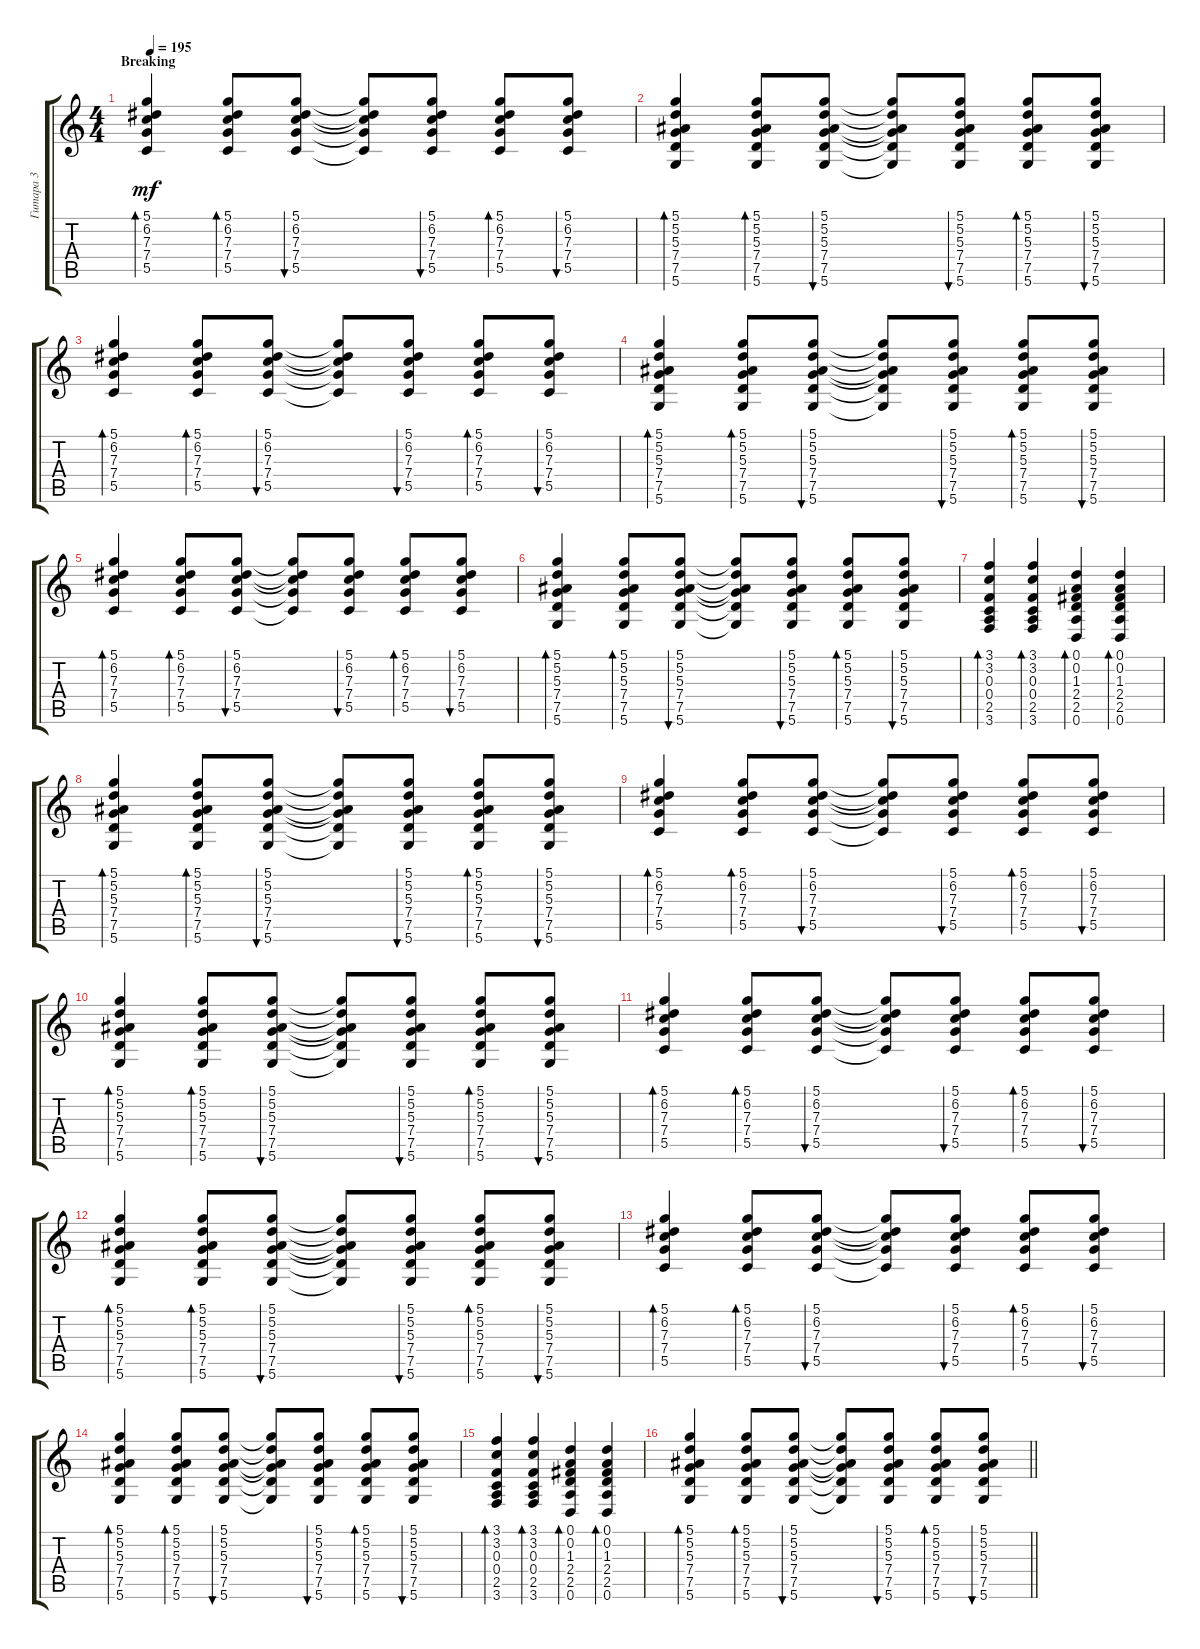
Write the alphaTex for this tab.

\track ("Гитара 3" "Гитара 3") {instrument acousticguitarsteel}
\staff {score tabs}
\tuning (D4 A3 F3 C3 G2 D2) {hide}
\ts (4 4)
\section ("" "Breaking")
\tempo 195
\clef g2
\ks c
(5.1 6.2 7.3 7.4 5.5).4{bd 60 dy mf} (5.1 6.2 7.3 7.4 5.5).8{bd 60} (5.1 6.2 7.3 7.4 5.5).8{bu 60} (5.1{t} 6.2{t} 7.3{t} 7.4{t} 5.5{t}).8 (5.1 6.2 7.3 7.4 5.5).8{bu 60} (5.1 6.2 7.3 7.4 5.5).8{bd 60} (5.1 6.2 7.3 7.4 5.5).8{bu 60} |
(5.1 5.2 5.3 7.4 7.5 5.6).4{bd 60} (5.1 5.2 5.3 7.4 7.5 5.6).8{bd 60} (5.1 5.2 5.3 7.4 7.5 5.6).8{bu 60} (5.1{t} 5.2{t} 5.3{t} 7.4{t} 7.5{t} 5.6{t}).8 (5.1 5.2 5.3 7.4 7.5 5.6).8{bu 60} (5.1 5.2 5.3 7.4 7.5 5.6).8{bd 60} (5.1 5.2 5.3 7.4 7.5 5.6).8{bu 60} |
(5.1 6.2 7.3 7.4 5.5).4{bd 60} (5.1 6.2 7.3 7.4 5.5).8{bd 60} (5.1 6.2 7.3 7.4 5.5).8{bu 60} (5.1{t} 6.2{t} 7.3{t} 7.4{t} 5.5{t}).8 (5.1 6.2 7.3 7.4 5.5).8{bu 60} (5.1 6.2 7.3 7.4 5.5).8{bd 60} (5.1 6.2 7.3 7.4 5.5).8{bu 60} |
(5.1 5.2 5.3 7.4 7.5 5.6).4{bd 60} (5.1 5.2 5.3 7.4 7.5 5.6).8{bd 60} (5.1 5.2 5.3 7.4 7.5 5.6).8{bu 60} (5.1{t} 5.2{t} 5.3{t} 7.4{t} 7.5{t} 5.6{t}).8 (5.1 5.2 5.3 7.4 7.5 5.6).8{bu 60} (5.1 5.2 5.3 7.4 7.5 5.6).8{bd 60} (5.1 5.2 5.3 7.4 7.5 5.6).8{bu 60} |
(5.1 6.2 7.3 7.4 5.5).4{bd 60} (5.1 6.2 7.3 7.4 5.5).8{bd 60} (5.1 6.2 7.3 7.4 5.5).8{bu 60} (5.1{t} 6.2{t} 7.3{t} 7.4{t} 5.5{t}).8 (5.1 6.2 7.3 7.4 5.5).8{bu 60} (5.1 6.2 7.3 7.4 5.5).8{bd 60} (5.1 6.2 7.3 7.4 5.5).8{bu 60} |
(5.1 5.2 5.3 7.4 7.5 5.6).4{bd 60} (5.1 5.2 5.3 7.4 7.5 5.6).8{bd 60} (5.1 5.2 5.3 7.4 7.5 5.6).8{bu 60} (5.1{t} 5.2{t} 5.3{t} 7.4{t} 7.5{t} 5.6{t}).8 (5.1 5.2 5.3 7.4 7.5 5.6).8{bu 60} (5.1 5.2 5.3 7.4 7.5 5.6).8{bd 60} (5.1 5.2 5.3 7.4 7.5 5.6).8{bu 60} |
(3.1 3.2 0.3 0.4 2.5 3.6).4{bd 60} (3.1 3.2 0.3 0.4 2.5 3.6).4{bd 60} (0.1 0.2 1.3 2.4 2.5 0.6).4{bd 60} (0.1 0.2 1.3 2.4 2.5 0.6).4{bd 60} |
(5.1 5.2 5.3 7.4 7.5 5.6).4{bd 60} (5.1 5.2 5.3 7.4 7.5 5.6).8{bd 60} (5.1 5.2 5.3 7.4 7.5 5.6).8{bu 60} (5.1{t} 5.2{t} 5.3{t} 7.4{t} 7.5{t} 5.6{t}).8 (5.1 5.2 5.3 7.4 7.5 5.6).8{bu 60} (5.1 5.2 5.3 7.4 7.5 5.6).8{bd 60} (5.1 5.2 5.3 7.4 7.5 5.6).8{bu 60} |
(5.1 6.2 7.3 7.4 5.5).4{bd 60} (5.1 6.2 7.3 7.4 5.5).8{bd 60} (5.1 6.2 7.3 7.4 5.5).8{bu 60} (5.1{t} 6.2{t} 7.3{t} 7.4{t} 5.5{t}).8 (5.1 6.2 7.3 7.4 5.5).8{bu 60} (5.1 6.2 7.3 7.4 5.5).8{bd 60} (5.1 6.2 7.3 7.4 5.5).8{bu 60} |
(5.1 5.2 5.3 7.4 7.5 5.6).4{bd 60} (5.1 5.2 5.3 7.4 7.5 5.6).8{bd 60} (5.1 5.2 5.3 7.4 7.5 5.6).8{bu 60} (5.1{t} 5.2{t} 5.3{t} 7.4{t} 7.5{t} 5.6{t}).8 (5.1 5.2 5.3 7.4 7.5 5.6).8{bu 60} (5.1 5.2 5.3 7.4 7.5 5.6).8{bd 60} (5.1 5.2 5.3 7.4 7.5 5.6).8{bu 60} |
(5.1 6.2 7.3 7.4 5.5).4{bd 60} (5.1 6.2 7.3 7.4 5.5).8{bd 60} (5.1 6.2 7.3 7.4 5.5).8{bu 60} (5.1{t} 6.2{t} 7.3{t} 7.4{t} 5.5{t}).8 (5.1 6.2 7.3 7.4 5.5).8{bu 60} (5.1 6.2 7.3 7.4 5.5).8{bd 60} (5.1 6.2 7.3 7.4 5.5).8{bu 60} |
(5.1 5.2 5.3 7.4 7.5 5.6).4{bd 60} (5.1 5.2 5.3 7.4 7.5 5.6).8{bd 60} (5.1 5.2 5.3 7.4 7.5 5.6).8{bu 60} (5.1{t} 5.2{t} 5.3{t} 7.4{t} 7.5{t} 5.6{t}).8 (5.1 5.2 5.3 7.4 7.5 5.6).8{bu 60} (5.1 5.2 5.3 7.4 7.5 5.6).8{bd 60} (5.1 5.2 5.3 7.4 7.5 5.6).8{bu 60} |
(5.1 6.2 7.3 7.4 5.5).4{bd 60} (5.1 6.2 7.3 7.4 5.5).8{bd 60} (5.1 6.2 7.3 7.4 5.5).8{bu 60} (5.1{t} 6.2{t} 7.3{t} 7.4{t} 5.5{t}).8 (5.1 6.2 7.3 7.4 5.5).8{bu 60} (5.1 6.2 7.3 7.4 5.5).8{bd 60} (5.1 6.2 7.3 7.4 5.5).8{bu 60} |
(5.1 5.2 5.3 7.4 7.5 5.6).4{bd 60} (5.1 5.2 5.3 7.4 7.5 5.6).8{bd 60} (5.1 5.2 5.3 7.4 7.5 5.6).8{bu 60} (5.1{t} 5.2{t} 5.3{t} 7.4{t} 7.5{t} 5.6{t}).8 (5.1 5.2 5.3 7.4 7.5 5.6).8{bu 60} (5.1 5.2 5.3 7.4 7.5 5.6).8{bd 60} (5.1 5.2 5.3 7.4 7.5 5.6).8{bu 60} |
(3.1 3.2 0.3 0.4 2.5 3.6).4{bd 60} (3.1 3.2 0.3 0.4 2.5 3.6).4{bd 60} (0.1 0.2 1.3 2.4 2.5 0.6).4{bd 60} (0.1 0.2 1.3 2.4 2.5 0.6).4{bd 60} |
\barLineRight lightlight
(5.1 5.2 5.3 7.4 7.5 5.6).4{bd 60} (5.1 5.2 5.3 7.4 7.5 5.6).8{bd 60} (5.1 5.2 5.3 7.4 7.5 5.6).8{bu 60} (5.1{t} 5.2{t} 5.3{t} 7.4{t} 7.5{t} 5.6{t}).8 (5.1 5.2 5.3 7.4 7.5 5.6).8{bu 60} (5.1 5.2 5.3 7.4 7.5 5.6).8{bd 60} (5.1 5.2 5.3 7.4 7.5 5.6).8{bu 60}
